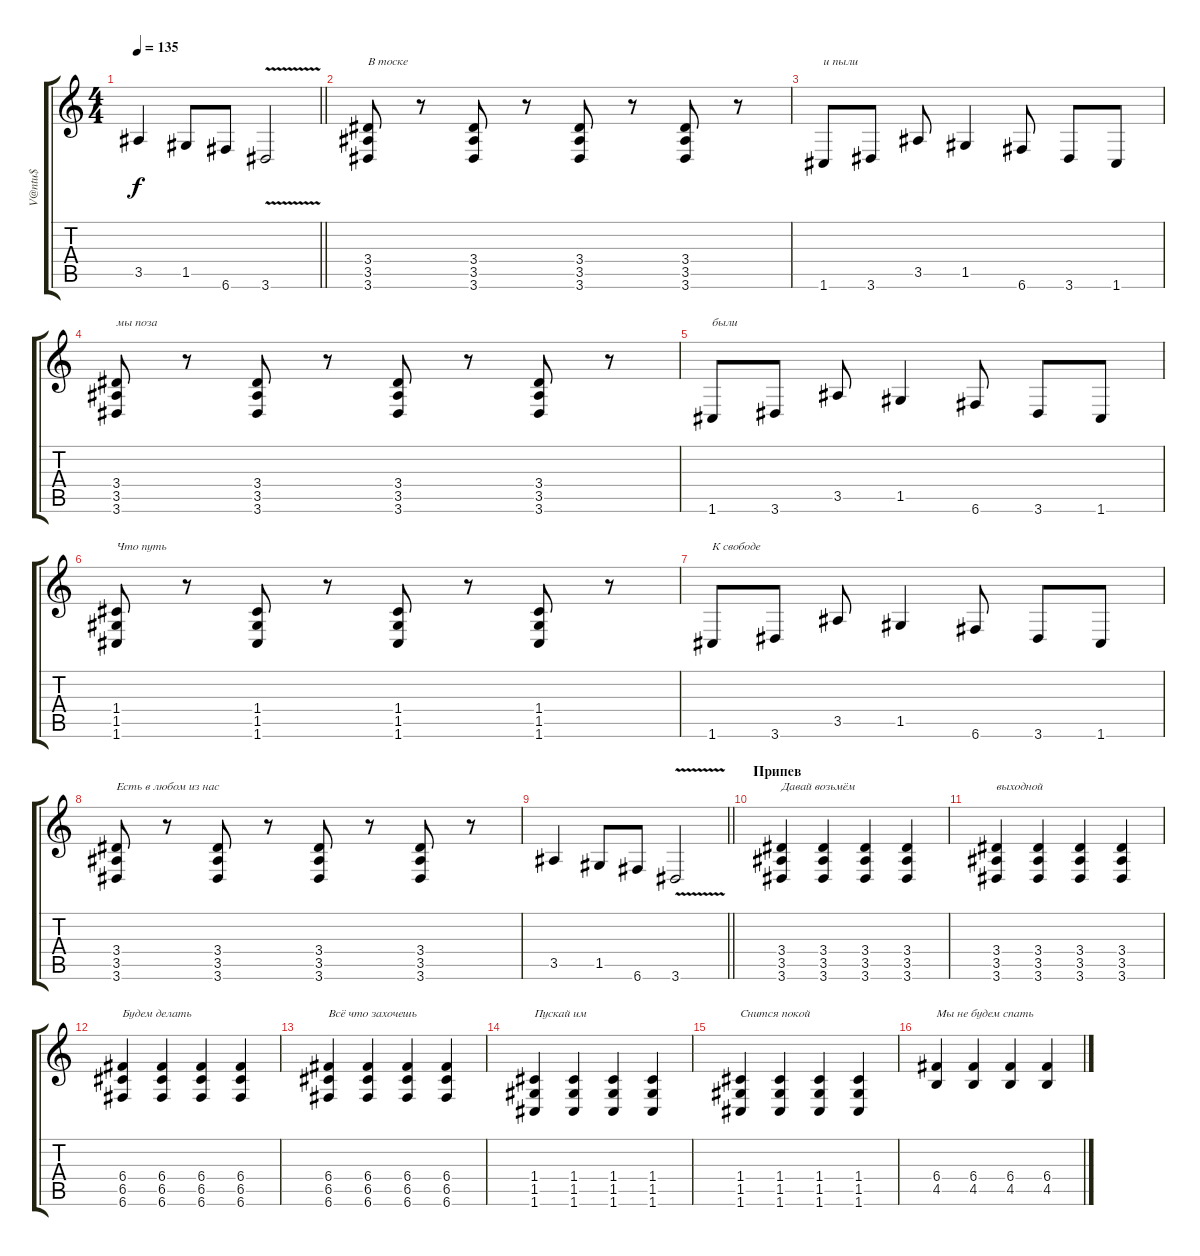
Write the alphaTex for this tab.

\track ("V@ntu$" "V@ntu$") {instrument distortionguitar}
\staff {score tabs}
\tuning (D4 A3 F3 C3 G2 C2) {hide}
\ts (4 4)
\tempo 135
\clef g2
\barLineRight lightlight
\ks c
3.5.4{dy f} 1.5.8 6.6.8 3.6{v}.2 |
(3.4 3.5 3.6).8{txt "В тоске "} r.8 (3.4 3.5 3.6).8 r.8 (3.4 3.5 3.6).8 r.8 (3.4 3.5 3.6).8 r.8 |
1.6.8{txt "и пыли"} 3.6.8 3.5.8 1.5.4 6.6.8 3.6.8 1.6.8 |
(3.4 3.5 3.6).8{txt "мы поза"} r.8 (3.4 3.5 3.6).8 r.8 (3.4 3.5 3.6).8 r.8 (3.4 3.5 3.6).8 r.8 |
1.6.8{txt "были"} 3.6.8 3.5.8 1.5.4 6.6.8 3.6.8 1.6.8 |
(1.4 1.5 1.6).8{txt "Что путь "} r.8 (1.4 1.5 1.6).8 r.8 (1.4 1.5 1.6).8 r.8 (1.4 1.5 1.6).8 r.8 |
1.6.8{txt "К свободе"} 3.6.8 3.5.8 1.5.4 6.6.8 3.6.8 1.6.8 |
(3.4 3.5 3.6).8{txt "Есть в любом из нас"} r.8 (3.4 3.5 3.6).8 r.8 (3.4 3.5 3.6).8 r.8 (3.4 3.5 3.6).8 r.8 |
\barLineRight lightlight
3.5.4 1.5.8 6.6.8 3.6{v}.2 |
\section ("" "Припев")
(3.4 3.5 3.6).4{txt "Давай возьмём"} (3.4 3.5 3.6).4 (3.4 3.5 3.6).4 (3.4 3.5 3.6).4 |
(3.4 3.5 3.6).4{txt "выходной"} (3.4 3.5 3.6).4 (3.4 3.5 3.6).4 (3.4 3.5 3.6).4 |
(6.4 6.5 6.6).4{txt "Будем делать"} (6.4 6.5 6.6).4 (6.4 6.5 6.6).4 (6.4 6.5 6.6).4 |
(6.4 6.5 6.6).4{txt "Всё что захочешь"} (6.4 6.5 6.6).4 (6.4 6.5 6.6).4 (6.4 6.5 6.6).4 |
(1.4 1.5 1.6).4{txt "Пускай им"} (1.4 1.5 1.6).4 (1.4 1.5 1.6).4 (1.4 1.5 1.6).4 |
(1.4 1.5 1.6).4{txt "Снится покой"} (1.4 1.5 1.6).4 (1.4 1.5 1.6).4 (1.4 1.5 1.6).4 |
(6.4 4.5).4{txt "Мы не будем спать"} (6.4 4.5).4 (6.4 4.5).4 (6.4 4.5).4
